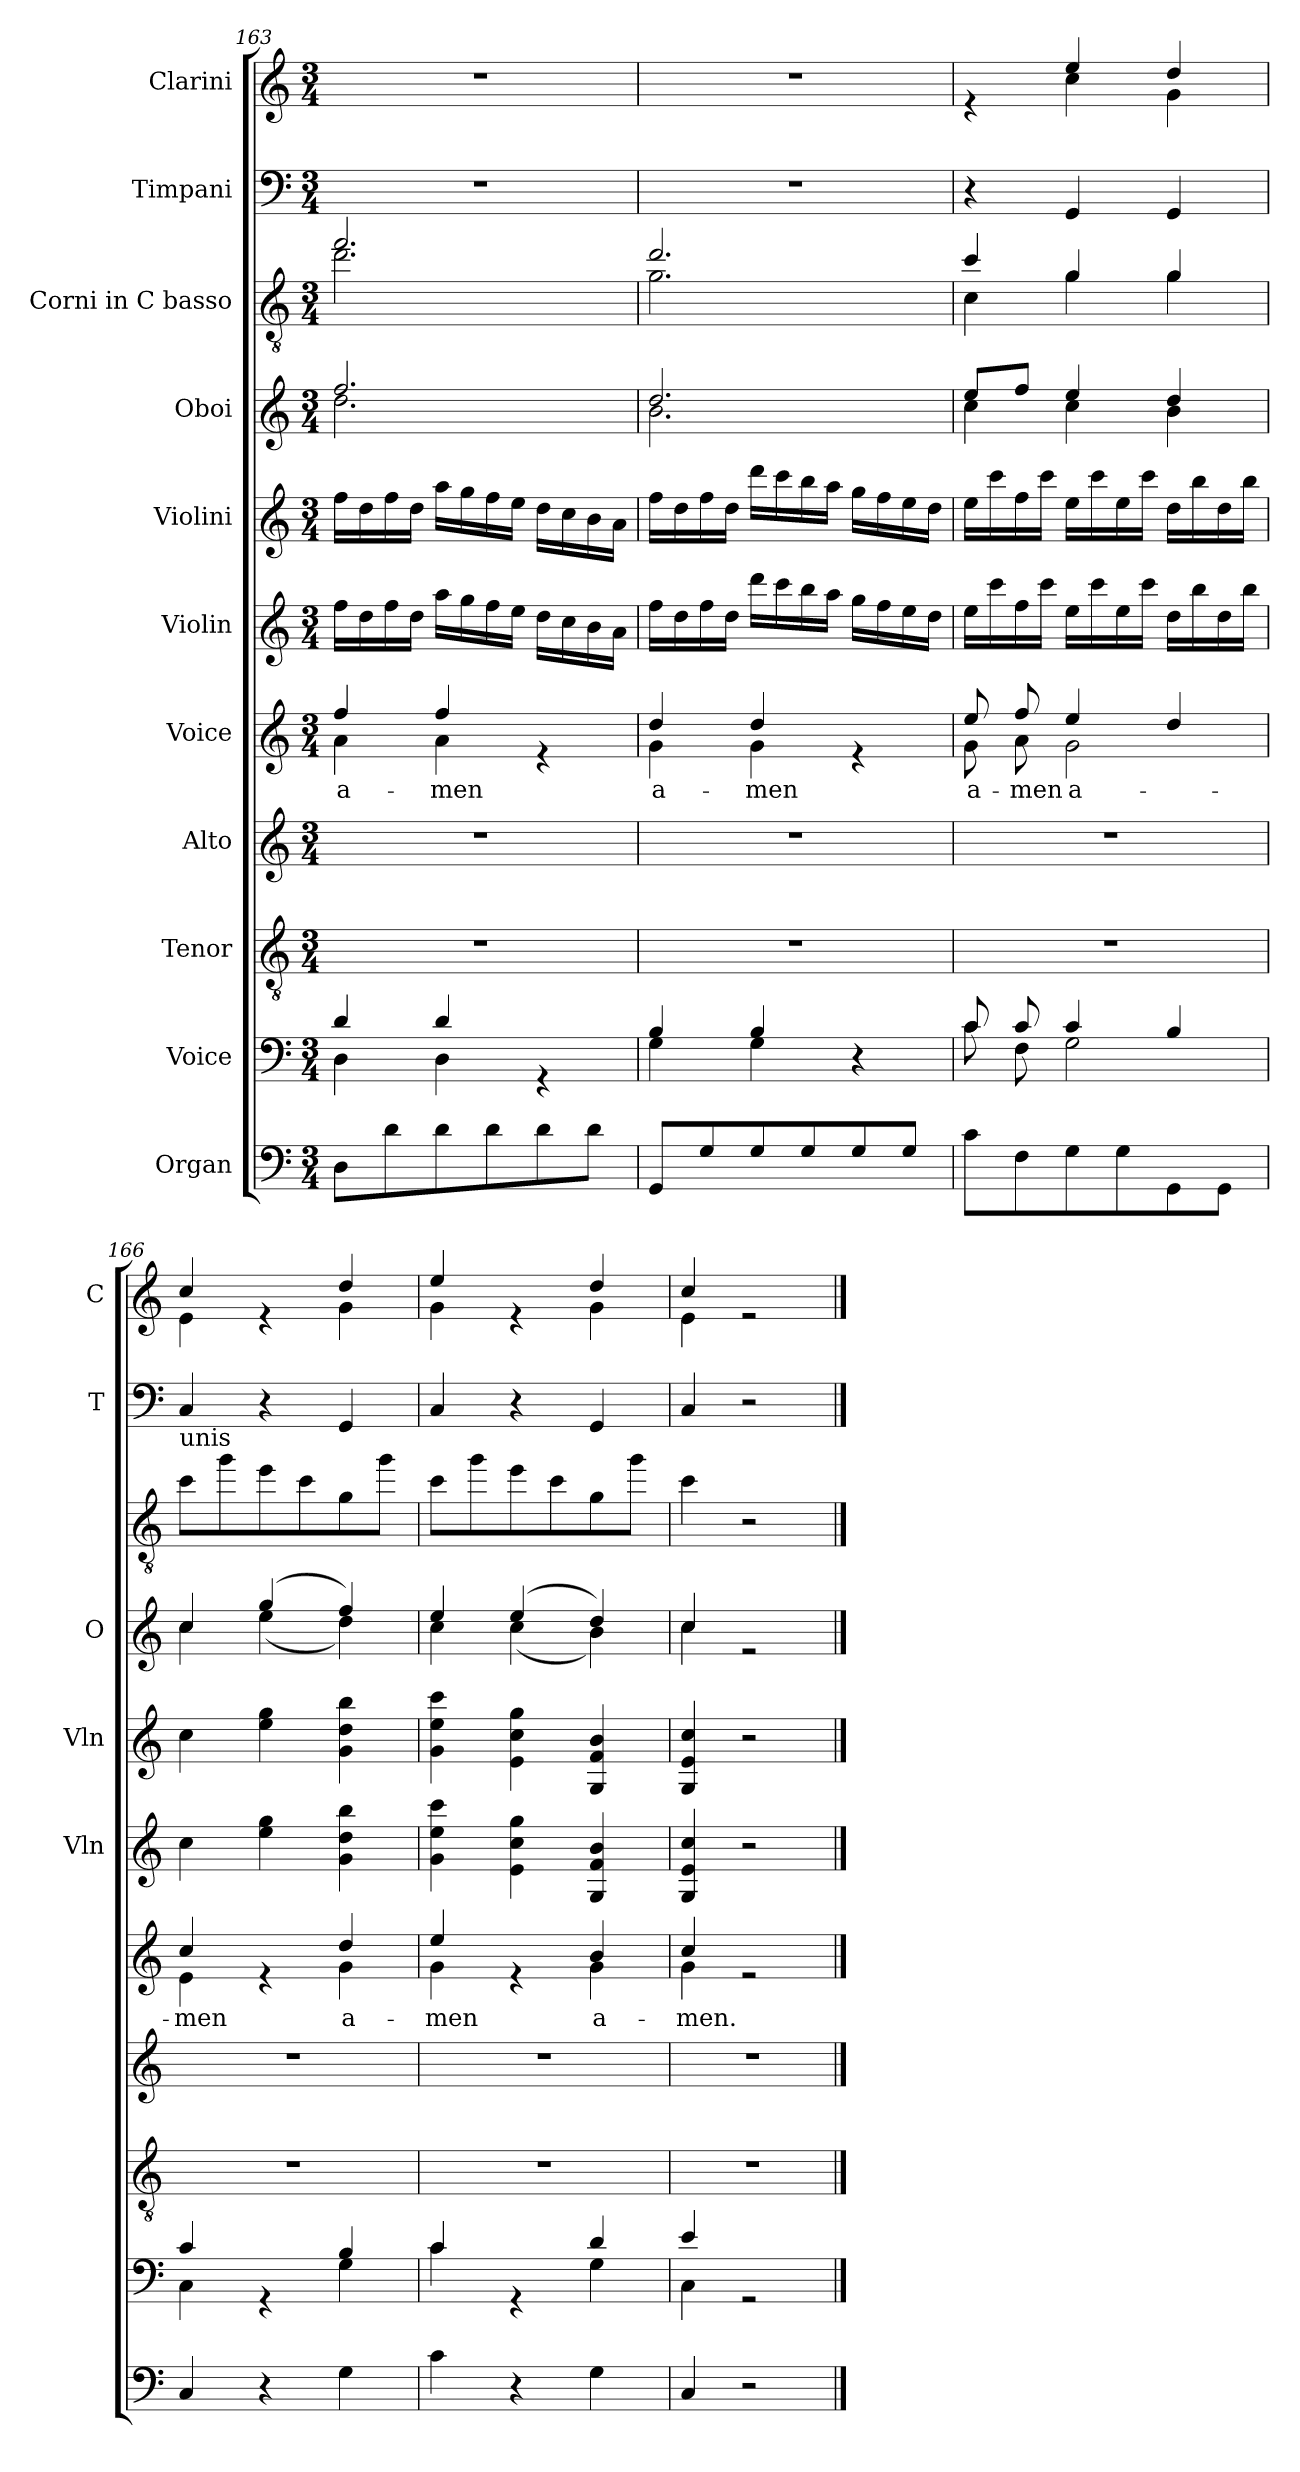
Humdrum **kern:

**kern	**kern	**kern	**kern	**kern	**text	**kern	**kern	**kern	**kern	**kern	**kern
*part11	*part10	*part9	*part8	*part7	*part7	*part6	*part5	*part4	*part3	*part2	*part1
*staff11	*staff10	*staff9	*staff8	*staff7	*staff7	*staff6	*staff5	*staff4	*staff3	*staff2	*staff1
*I"Organ	*I"Voice	*I"Tenor	*I"Alto	*I"Voice	*	*I"Violin	*I"Violini	*I"Oboi	*I"Corni in C basso	*I"Timpani	*I"Clarini
*	*	*	*	*	*	*I'Vln	*I'Vln	*I'O	*	*I'T	*I'C
!!LO:PB:g=z
*clefF4	*clefF4	*clefGv2	*clefG2	*clefG2	*	*clefG2	*clefG2	*clefG2	*clefGv2	*clefF4	*clefG2
*	*	*	*	*	*	*	*	*	*ITrd7c12	*	*
*k[]	*k[]	*k[]	*k[]	*k[]	*	*k[]	*k[]	*k[]	*k[]	*k[]	*k[]
*M3/4	*M3/4	*M3/4	*M3/4	*M3/4	*	*M3/4	*M3/4	*M3/4	*M3/4	*M3/4	*M3/4
=163	=163	=163	=163	=163	=163	=163	=163	=163	=163	=163	=163
*	*^	*	*	*^	*	*	*	*	*	*	*
!	!	!	!	!	!	!	!LO:LY:b	!	!	!	!	!	!
*	*	*	*	*	*	*	*	*	*	*^	*^	*	*
8D\L	4d/	4D\	2.r	2.r	4ff/	4a\	a-	16ff\LL	16ff\LL	2.ff/	2.dd\	2.f/	2.d\	2.r	2.r
.	.	.	.	.	.	.	.	16dd\	16dd\	.	.	.	.	.	.
8d\	.	.	.	.	.	.	.	16ff\	16ff\	.	.	.	.	.	.
.	.	.	.	.	.	.	.	16dd\JJ	16dd\JJ	.	.	.	.	.	.
!	!	!	!	!	!	!	!LO:LY:b	!	!	!	!	!	!	!	!
8d\	4d/	4D\	.	.	4ff/	4a\	-men	16aa\LL	16aa\LL	.	.	.	.	.	.
.	.	.	.	.	.	.	.	16gg\	16gg\	.	.	.	.	.	.
8d\	.	.	.	.	.	.	.	16ff\	16ff\	.	.	.	.	.	.
.	.	.	.	.	.	.	.	16ee\JJ	16ee\JJ	.	.	.	.	.	.
8d\	4rGG	4ryy	.	.	4re	4ryy	.	16dd\LL	16dd\LL	.	.	.	.	.	.
.	.	.	.	.	.	.	.	16cc\	16cc\	.	.	.	.	.	.
8d\J	.	.	.	.	.	.	.	16b\	16b\	.	.	.	.	.	.
.	.	.	.	.	.	.	.	16a\JJ	16a\JJ	.	.	.	.	.	.
=164	=164	=164	=164	=164	=164	=164	=164	=164	=164	=164	=164	=164	=164	=164	=164
!	!	!	!	!	!	!	!LO:LY:b	!	!	!	!	!	!	!	!
8GG/L	4B/	4G\	2.r	2.r	4dd/	4g\	a-	16ff\LL	16ff\LL	2.dd/	2.b\	2.d/	2.G\	2.r	2.r
.	.	.	.	.	.	.	.	16dd\	16dd\	.	.	.	.	.	.
8G/	.	.	.	.	.	.	.	16ff\	16ff\	.	.	.	.	.	.
.	.	.	.	.	.	.	.	16dd\JJ	16dd\JJ	.	.	.	.	.	.
!	!	!	!	!	!	!	!LO:LY:b	!	!	!	!	!	!	!	!
8G/	4B/	4G\	.	.	4dd/	4g\	-men	16ddd\LL	16ddd\LL	.	.	.	.	.	.
.	.	.	.	.	.	.	.	16ccc\	16ccc\	.	.	.	.	.	.
8G/	.	.	.	.	.	.	.	16bb\	16bb\	.	.	.	.	.	.
.	.	.	.	.	.	.	.	16aa\JJ	16aa\JJ	.	.	.	.	.	.
8G/	4r	4ryy	.	.	4re	4ryy	.	16gg\LL	16gg\LL	.	.	.	.	.	.
.	.	.	.	.	.	.	.	16ff\	16ff\	.	.	.	.	.	.
8G/J	.	.	.	.	.	.	.	16ee\	16ee\	.	.	.	.	.	.
.	.	.	.	.	.	.	.	16dd\JJ	16dd\JJ	.	.	.	.	.	.
=165	=165	=165	=165	=165	=165	=165	=165	=165	=165	=165	=165	=165	=165	=165	=165
!	!	!	!	!	!	!	!LO:LY:b	!	!	!	!	!	!	!	!
*	*	*	*	*	*	*	*	*	*	*	*	*	*	*	*^
8c\L	8c/	8c\	2.r	2.r	8ee/	8g\	a-	16ee\LL	16ee\LL	8ee/L	4cc\	4c/	4C\	4r	4re	4ryy
.	.	.	.	.	.	.	.	16ccc\	16ccc\	.	.	.	.	.	.	.
!	!	!	!	!	!	!	!LO:LY:b	!	!	!	!	!	!	!	!	!
8F\	8c/	8F\	.	.	8ff/	8a\	-men	16ff\	16ff\	8ff/J	.	.	.	.	.	.
.	.	.	.	.	.	.	.	16ccc\JJ	16ccc\JJ	.	.	.	.	.	.	.
!	!	!	!	!	!	!	!LO:LY:b	!	!	!	!	!	!	!	!	!
8G\	4c/	2G\	.	.	4ee/	2g\	a-	16ee\LL	16ee\LL	4ee/	4cc\	4G/	4G\	4GG/	4ee/	4cc\
.	.	.	.	.	.	.	.	16ccc\	16ccc\	.	.	.	.	.	.	.
8G\	.	.	.	.	.	.	.	16ee\	16ee\	.	.	.	.	.	.	.
.	.	.	.	.	.	.	.	16ccc\JJ	16ccc\JJ	.	.	.	.	.	.	.
8GG\	4B/	.	.	.	4dd/	.	.	16dd\LL	16dd\LL	4dd/	4b\	4G/	4G\	4GG/	4dd/	4g\
.	.	.	.	.	.	.	.	16bb\	16bb\	.	.	.	.	.	.	.
8GG\J	.	.	.	.	.	.	.	16dd\	16dd\	.	.	.	.	.	.	.
.	.	.	.	.	.	.	.	16bb\JJ	16bb\JJ	.	.	.	.	.	.	.
*	*	*	*	*	*	*	*	*	*	*	*	*v	*v	*	*	*
=166	=166	=166	=166	=166	=166	=166	=166	=166	=166	=166	=166	=166	=166	=166	=166
!	!	!	!	!	!	!	!	!	!	!	!	!LO:TX:a:t=unis	!	!	!
!	!	!	!	!	!	!	!LO:LY:b	!	!	!	!	!	!	!	!
4C/	4c/	4C\	2.r	2.r	4cc/	4e\	men	4cc\	4cc\	4cc/	4cc\	8c\L	4C/	4cc/	4e\
.	.	.	.	.	.	.	.	.	.	.	.	8g\	.	.	.
4r	4rGG	4ryy	.	.	4re	4ryy	.	4ee\ 4gg\	4ee\ 4gg\	(4gg/	(4ee\	8e\	4r	4re	4ryy
.	.	.	.	.	.	.	.	.	.	.	.	8c\	.	.	.
!	!	!	!	!	!	!	!LO:LY:b	!	!	!	!	!	!	!	!
4G\	4B/	4G\	.	.	4dd/	4g\	a-	4g\ 4dd\ 4bb\	4g\ 4dd\ 4bb\	4ff/)	4dd\)	8G\	4GG/	4dd/	4g\
.	.	.	.	.	.	.	.	.	.	.	.	8g\J	.	.	.
=167	=167	=167	=167	=167	=167	=167	=167	=167	=167	=167	=167	=167	=167	=167	=167
!	!	!	!	!	!	!	!LO:LY:b	!	!	!	!	!	!	!	!
4c\	4c/	4c\	2.r	2.r	4ee/	4g\	-men	4g\ 4ee\ 4ccc\	4g\ 4ee\ 4ccc\	4ee/	4cc\	8c\L	4C/	4ee/	4g\
.	.	.	.	.	.	.	.	.	.	.	.	8g\	.	.	.
4r	4rGG	4ryy	.	.	4re	4ryy	.	4e\ 4cc\ 4gg\	4e\ 4cc\ 4gg\	(4ee/	(4cc\	8e\	4r	4re	4ryy
.	.	.	.	.	.	.	.	.	.	.	.	8c\	.	.	.
!	!	!	!	!	!	!	!LO:LY:b	!	!	!	!	!	!	!	!
4G\	4d/	4G\	.	.	4b/	4g\	a-	4G/ 4f/ 4b/	4G/ 4f/ 4b/	4dd/)	4b\)	8G\	4GG/	4dd/	4g\
.	.	.	.	.	.	.	.	.	.	.	.	8g\J	.	.	.
!!LO:PB:g=z	!!
=168	=168	=168	=168	=168	=168	=168	=168	=168	=168	=168	=168	=168	=168	=168	=168
!	!	!	!	!	!	!	!LO:LY:b	!	!	!	!	!	!	!	!
4C/	4e/	4C\	2.r	2.r	4cc/	4g\	-men.	4G/ 4e/ 4cc/	4G/ 4e/ 4cc/	4cc/	4cc\	4c\	4C/	4cc/	4e\
2r	2rGG	2ryy	.	.	2re	2ryy	.	2r	2r	2re	2ryy	2r	2r	2re	2ryy
*	*v	*v	*	*	*v	*v	*	*	*	*v	*v	*	*	*v	*v
==	==	==	==	==	==	==	==	==	==	==	==
*-	*-	*-	*-	*-	*-	*-	*-	*-	*-	*-	*-
